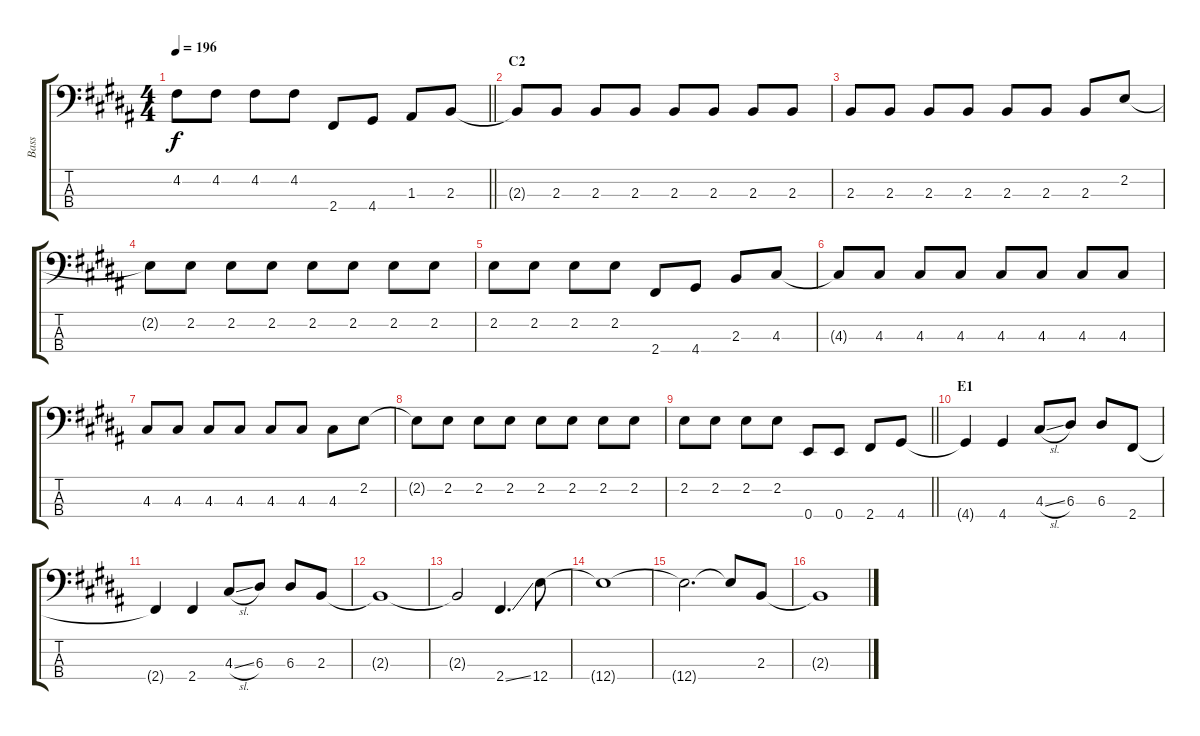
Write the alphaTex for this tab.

\track ("Bass" "Bass") {instrument electricbasspick}
\staff {score tabs}
\tuning (G2 D2 A1 E1) {hide}
\ts (4 4)
\tempo 196
\clef f4
\barLineRight lightlight
\ks b
4.2.8{dy f} 4.2.8 4.2.8 4.2.8 2.4.8 4.4.8 1.3.8 2.3.8 |
\section ("" "C2")
2.3{t}.8 2.3.8 2.3.8 2.3.8 2.3.8 2.3.8 2.3.8 2.3.8 |
2.3.8 2.3.8 2.3.8 2.3.8 2.3.8 2.3.8 2.3.8 2.2.8 |
2.2{t}.8 2.2.8 2.2.8 2.2.8 2.2.8 2.2.8 2.2.8 2.2.8 |
2.2.8 2.2.8 2.2.8 2.2.8 2.4.8 4.4.8 2.3.8 4.3.8 |
4.3{t}.8 4.3.8 4.3.8 4.3.8 4.3.8 4.3.8 4.3.8 4.3.8 |
4.3.8 4.3.8 4.3.8 4.3.8 4.3.8 4.3.8 4.3.8 2.2.8 |
2.2{t}.8 2.2.8 2.2.8 2.2.8 2.2.8 2.2.8 2.2.8 2.2.8 |
\barLineRight lightlight
2.2.8 2.2.8 2.2.8 2.2.8 0.4.8 0.4.8 2.4.8 4.4.8 |
\section ("" "E1")
4.4{t}.4 4.4.4 4.3{sl}.8 6.3.8 6.3.8 2.4.8 |
2.4{t}.4 2.4.4 4.3{sl}.8 6.3.8 6.3.8 2.3.8 |
2.3{t}.1 |
2.3{t}.2 2.4{ss}.4{d} 12.4.8 |
12.4{t}.1 |
12.4{t}.2{d} 12.4{t}.8 2.3.8 |
2.3{t}.1
